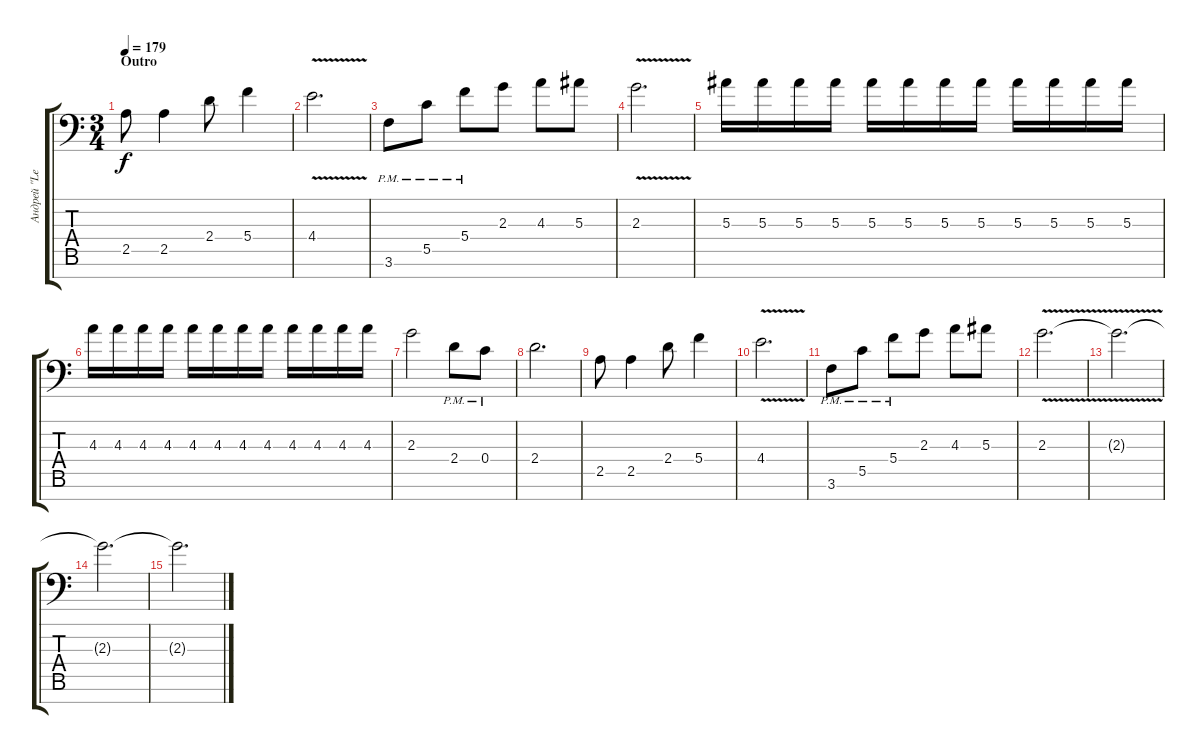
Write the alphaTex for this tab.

\track ("Андрей \"Leo\" Леонтьев" "Андрей \"Le") {instrument overdrivenguitar}
\staff {score tabs}
\tuning (D4 A3 F3 C3 G2 D2 A1) {hide}
\ts (3 4)
\section ("" "Outro")
\tempo 179
\clef f4
\ks c
2.5.8{dy f instrument overdrivenguitar} 2.5.4 2.4.8 5.4.4 |
4.4{v}.2{d} |
3.6{pm}.8 5.5{pm}.8 5.4{pm}.8 2.3.8 4.3.8 5.3.8 |
2.3{v}.2{d} |
5.3.16 5.3.16 5.3.16 5.3.16 5.3.16 5.3.16 5.3.16 5.3.16 5.3.16 5.3.16 5.3.16 5.3.16 |
4.3.16 4.3.16 4.3.16 4.3.16 4.3.16 4.3.16 4.3.16 4.3.16 4.3.16 4.3.16 4.3.16 4.3.16 |
2.3.2 2.4{pm}.8 0.4{pm}.8 |
2.4.2{d} |
2.5.8 2.5.4 2.4.8 5.4.4 |
4.4{v}.2{d} |
3.6{pm}.8 5.5{pm}.8 5.4{pm}.8 2.3.8 4.3.8 5.3.8 |
2.3{v}.2{d volume 0} |
2.3{t}.2{d} |
2.3{t}.2{d} |
2.3{t}.2{d}
